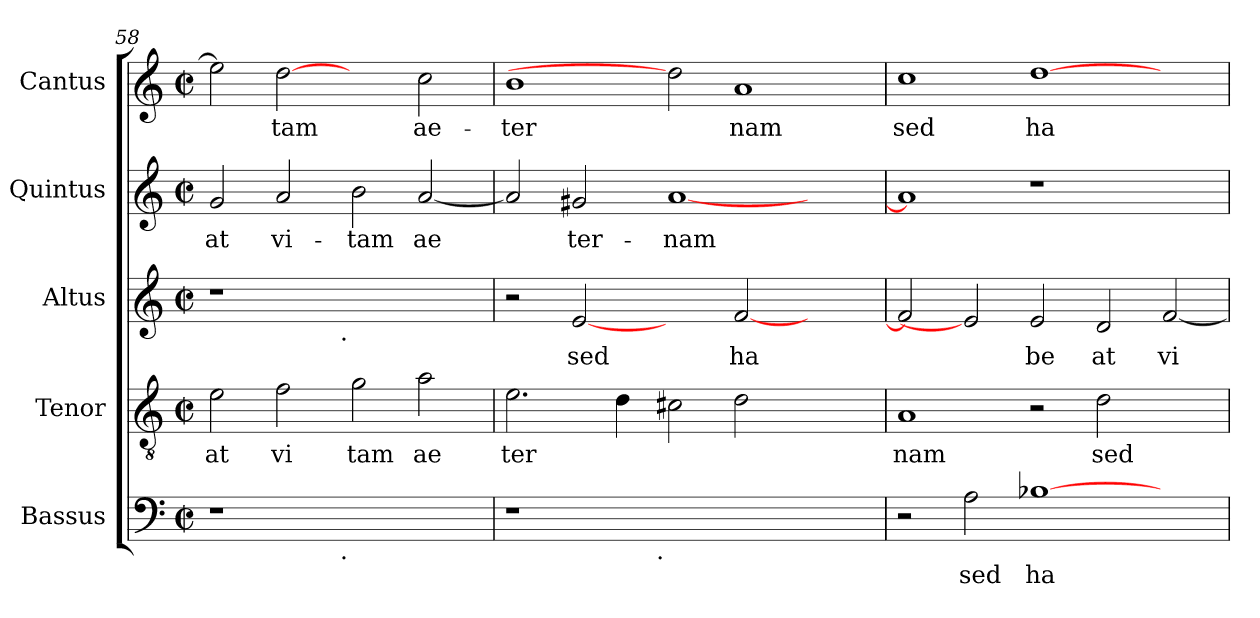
**kern	**text	**kern	**text	**kern	**text	**kern	**text	**kern	**text
*part5	*part5	*part4	*part4	*part3	*part3	*part2	*part2	*part1	*part1
*staff5	*staff5	*staff4	*staff4	*staff3	*staff3	*staff2	*staff2	*staff1	*staff1
*I"Bassus	*	*I"Tenor	*	*I"Altus	*	*I"Quintus	*	*I"Cantus	*
*clefF4	*	*clefGv2	*	*clefG2	*	*clefG2	*	*clefG2	*
*k[]	*	*k[]	*	*k[]	*	*k[]	*	*k[]	*
*C:	*	*C:	*	*C:	*	*C:	*	*C:	*
*M2/2	*	*M2/2	*	*M2/2	*	*M2/2	*	*M2/2	*
*met(c|)	*	*met(c|)	*	*met(c|)	*	*met(c|)	*	*met(c|)	*
=58	=58	=58	=58	=58	=58	=58	=58	=58	=58
!	!	!	!LO:LY:b:cj	!	!	!	!LO:LY:b:cj	!	!LO:LY:b:cj
*^	*	*	*	*^	*	*	*	*	*
1r	2ryy	.	2e\	at	1r	2ryy	.	2g/	-at	2ee\]	--
!	!	!	!	!LO:LY:b:cj	!	!	!	!	!LO:LY:b:cj	!	!LO:LY:b:cj
.	4...ryy	.	2f\	vi	.	4...ryy	.	2a/	vi-	[2dd	-tam
!	!	!	!	!	!	!LO:TX:b:t=.	!	!	!	!	!
!	!LO:TX:b:t=.	!	!	!	!	!	!	!	!	!	!
.	1ryy	.	.	.	.	1ryy	.	.	.	.	.
!	!	!	!	!LO:LY:b:cj	!	!	!	!	!LO:LY:b:cj	!	!
1ryy	.	.	2g\	tam	1ryy	.	.	2b\	-tam	2ryy	.
!	!	!	!	!LO:LY:b:cj	!	!	!	!	!LO:LY:b:cj	!	!LO:LY:b:cj
.	.	.	2a\	ae	.	.	.	[<2a/	ae-	2cc\	ae-
.	32ryy	.	.	.	.	32ryy	.	.	.	.	.
!!LO:LB:g=z
=59	=59	=59	=59	=59	=59	=59	=59	=59	=59	=59	=59
!	!	!	!	!LO:LY:b:cj	!	!	!	!	!LO:LY:b:cj	!	!LO:LY:b:cj
*	*	*	*	*	*v	*v	*	*	*	*	*
1r	2ryy	.	2.e\	ter	2r	.	2a/]	--	1b	-ter
!	!	!	!	!	!	!LO:LY:b:cj	!	!LO:LY:b:cj	!	!
.	4...ryy	.	.	.	[2e	sed	2g#/	-ter-	.	.
!	!	!	!	!LO:LY:b:cj	!	!	!	!	!	!
.	.	.	4d\	.	.	.	.	.	.	.
!	!LO:TX:b:t=.	!	!	!	!	!	!	!	!	!
.	1ryy	.	.	.	.	.	.	.	.	.
!	!	!	!	!LO:LY:b:cj	!	!	!	!LO:LY:b:cj	!	!
1.ryy	.	.	2c#X\	.	2ryy	.	[<1a	-nam	2dd]	.
!	!	!	!	!LO:LY:b:cj	!	!LO:LY:b:cj	!	!	!	!LO:LY:b:cj
.	.	.	2d\	.	[<2f/	ha	.	.	1a	nam
.	2ryy	.	.	.	.	.	.	.	.	.
.	.	.	2ryy	.	2ryy	.	2ryy	.	.	.
.	32ryy	.	.	.	.	.	.	.	.	.
=60	=60	=60	=60	=60	=60	=60	=60	=60	=60	=60
!	!	!	!	!LO:LY:b:cj	!	!LO:LY:b:cj	!	!LO:LY:b:cj	!	!LO:LY:b:cj
*v	*v	*	*	*	*	*	*	*	*	*
2r	.	1A	nam	2f/]	.	1a]	.	1cc	sed
!	!LO:LY:b:cj	!	!	!	!	!	!	!	!
2A\	sed	.	.	2e]	.	.	.	.	.
!	!LO:LY:b:cj	!	!	!	!LO:LY:b:cj	!	!	!	!LO:LY:b:cj
[>1B-	ha	2r	.	2e/	be	1r	.	[>1dd	ha
!	!	!	!LO:LY:b:cj	!	!LO:LY:b:cj	!	!	!	!
.	.	2d\	sed	2d/	at	.	.	.	.
!	!	!	!	!	!LO:LY:b:cj	!	!	!	!
2ryy	.	2ryy	.	[<2f/	vi	2ryy	.	2ryy	.
=	=	=	=	=	=	=	=	=	=
*-	*-	*-	*-	*-	*-	*-	*-	*-	*-
